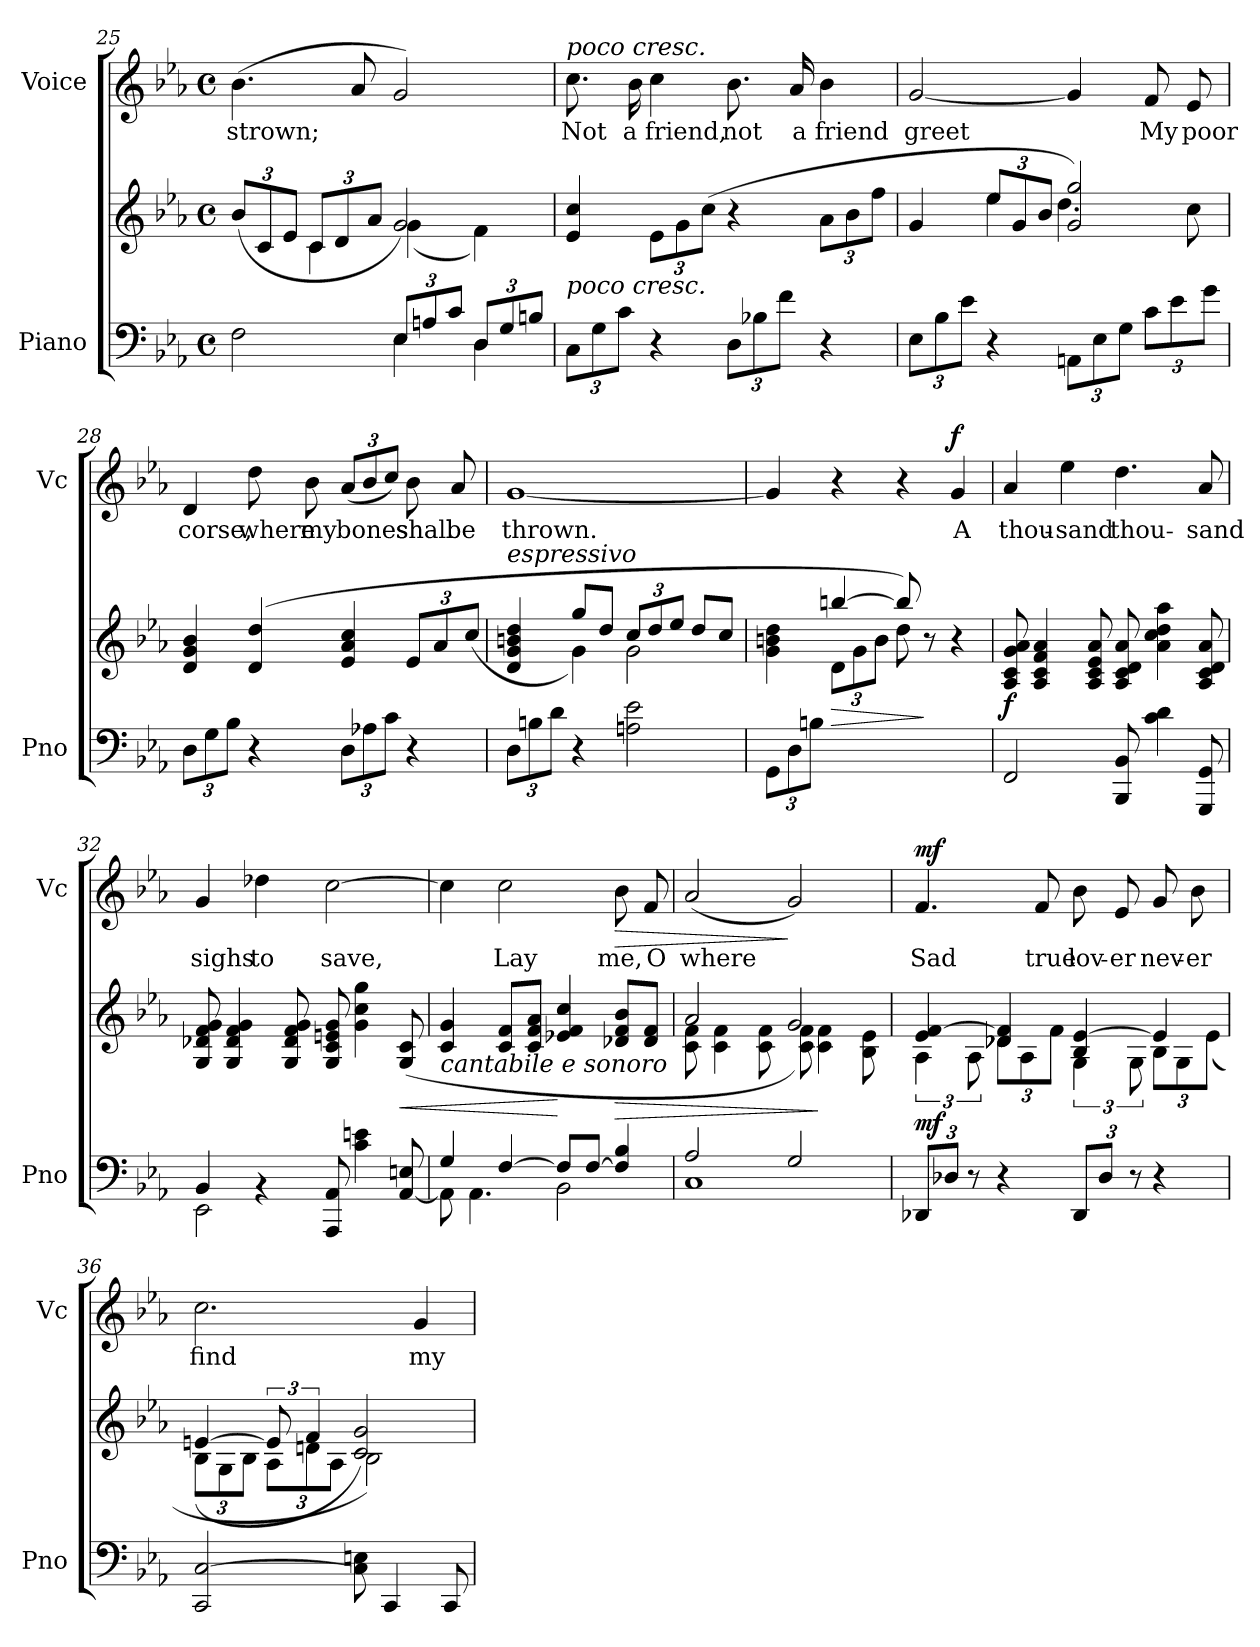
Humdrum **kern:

**kern	**kern	**dynam	**kern	**text	**dynam
*part2	*part2	*part2	*part1	*part1	*part1
*staff3	*staff2	*staff2/3	*staff1	*staff1	*staff1
*I"Piano	*	*	*I"Voice	*	*
*I'Pno	*	*	*I'Vc	*	*
!!LO:LB:g=z
*clefF4	*clefG2	*	*clefG2	*	*
*k[b-e-a-]	*k[b-e-a-]	*	*k[b-e-a-]	*	*
*M4/4	*M4/4	*	*M4/4	*	*
*met(c)	*met(c)	*	*met(c)	*	*
=25	=25	=25	=25	=25	=25
*^	*	*	*	*	*
*	*	*Xbrackettup	*	*	*	*
*	*	*^	*	*	*	*
!	!	!	!	!	!	!LO:LY:b	!
2F\	2ryy	(12b-/L	4ryy	.	(4.b-\	strown;	.
.	.	12c/	.	.	.	.	.
.	.	12e-/J	.	.	.	.	.
.	.	12c/L	4c\	.	.	.	.
.	.	12d/	.	.	.	.	.
.	.	.	.	.	8a-/	.	.
.	.	12a-/J	.	.	.	.	.
*Xbrackettup	*	*	*	*	*	*	*
12E-/L	4E-\	2g/)	(4g\	.	2g/)	.	.
12An/	.	.	.	.	.	.	.
12c/J	.	.	.	.	.	.	.
12D/L	4D\	.	4f\)	.	.	.	.
12G/	.	.	.	.	.	.	.
12Bn/J	.	.	.	.	.	.	.
*v	*v	*	*	*	*	*	*
*	*v	*v	*	*	*	*
=26	=26	=26	=26	=26	=26
!	!	!	!LO:TX:a:i:t=poco cresc.	!	!
!	!LO:TX:b:i:t=poco cresc.	!	!	!	!
!	!	!	!	!LO:LY:b	!
(12C\L	4e-/ 4cc/	.	8.cc\	Not	.
12G\	.	.	.	.	.
12c\J	.	.	.	.	.
!	!	!	!	!LO:LY:b	!
.	.	.	16b-\	a	.
!	!	!	!	!LO:LY:b	!
4r	12e-\L	.	4cc\	friend,	.
.	12g\	.	.	.	.
.	(12cc\J	.	.	.	.
!	!	!	!	!LO:LY:b	!
(12D\L	4r	.	8.b-\	not	.
12B-X\	.	.	.	.	.
12f\J	.	.	.	.	.
!	!	!	!	!LO:LY:b	!
.	.	.	16a-/	a	.
!	!	!	!	!LO:LY:b	!
4r	12a-\L	.	4b-\	friend	.
.	12b-\	.	.	.	.
.	12ff\J	.	.	.	.
!!LO:LB:g=z
=27	=27	=27	=27	=27	=27
*	*^	*	*	*	*
!	!	!	!	!	!LO:LY:b	!
12E-\L	4g/	4ryy	.	[2g/	greet	.
12B-\	.	.	.	.	.	.
12e-\J	.	.	.	.	.	.
4r	12ee-/L	4ee-\	.	.	.	.
.	12g/	.	.	.	.	.
.	12b-/J	.	.	.	.	.
12AAn\L	2g/ 2gg/)	4.dd\	.	4g/]	.	.
12E-\	.	.	.	.	.	.
12G\J	.	.	.	.	.	.
!	!	!	!	!	!LO:LY:b	!
12c\L	.	.	.	8f/	My	.
12e-\	.	.	.	.	.	.
!	!	!	!	!	!LO:LY:b	!
.	.	8cc\)	.	8e-/	poor	.
12g\J	.	.	.	.	.	.
*	*v	*v	*	*	*	*
=28	=28	=28	=28	=28	=28
!	!	!	!	!LO:LY:b	!
(12D\L	4d/ 4g/ 4b-/	.	4d/	corse,	.
12G\	.	.	.	.	.
12B-\J	.	.	.	.	.
!	!	!	!	!LO:LY:b	!
4r	(4d/ 4dd/	.	8dd\	where	.
!	!	!	!	!LO:LY:b	!
.	.	.	8b-\	my	.
*	*	*	*Xbrackettup	*	*
!	!	!	!	!LO:LY:b	!
(12D\L	4e-/ 4a-/ 4cc/	.	(12a-/L	bones	.
12A-X\	.	.	12b-/	.	.
12c\J	.	.	12cc/J)	.	.
!	!	!	!	!LO:LY:b	!
4r	12e-/L	.	8b-\	shall	.
.	12a-/	.	.	.	.
!	!	!	!	!LO:LY:b	!
.	.	.	8a-/	be	.
.	(12cc/J	.	.	.	.
!!LO:LB:g=z
=29	=29	=29	=29	=29	=29
*	*^	*	*	*	*
!	!LO:TX:a:i:t=espressivo	!	!	!	!	!
!	!	!	!	!	!LO:LY:b	!
12D\L	4d/ 4g/ 4bn/ 4dd/	4ryy	.	[1g	thrown.	.
12Bn\	.	.	.	.	.	.
12d\J	.	.	.	.	.	.
4r	8gg/L	4g\)	.	.	.	.
.	8dd/J	.	.	.	.	.
2An\ 2e-\	12cc/L	2g\	.	.	.	.
.	12dd/	.	.	.	.	.
.	12ee-/J	.	.	.	.	.
.	8dd/L	.	.	.	.	.
.	8cc/J	.	.	.	.	.
=30	=30	=30	=30	=30	=30	=30
(<12GG\L	4g\ 4bn\ 4dd\	4ryy	.	4g/]	.	.
12D\	.	.	.	.	.	.
12Bn\J	.	.	.	.	.	.
!	!	!	!LO:HP:b	!	!	!
4.ryy	[>4bbn/	12d\L	>	4r	.	.
.	.	12g\	.	.	.	.
.	.	12b\J	.	.	.	.
.	8bb/])	8dd\)	.	4r	.	.
8ryy	8r	4.ryy	]	.	.	.
!	!	!	!	!	!LO:LY:b	!LO:DY:a
4ryy	4r	.	.	4g/	A	f
*	*v	*v	*	*	*	*
!!LO:PB:g=z
=31	=31	=31	=31	=31	=31
!	!	!LO:DY:b	!	!LO:LY:b	!
2FF/	8A-/ 8c/ 8g/ 8a-/	f	4a-/	thou-	.
.	4A-/ 4c/ 4f/ 4a-/	.	.	.	.
!	!	!	!	!LO:LY:b	!
.	.	.	4ee-\	-sand	.
.	8A-/ 8c/ 8e-/ 8a-/	.	.	.	.
!	!	!	!	!LO:LY:b	!
8BBB-/ 8BB-/	8A-/ 8c/ 8d/ 8a-/	.	4.dd\	thou-	.
4c\ 4d\	4a-\ 4cc\ 4dd\ 4aa-\	.	.	.	.
!	!	!	!	!LO:LY:b	!
8GGG/ 8GG/	8A-/ 8c/ 8d/ 8a-/	.	8a-/	-sand	.
=32	=32	=32	=32	=32	=32
*^	*	*	*	*	*
!	!	!	!	!	!LO:LY:b	!
4BB-/	2EE-\	8G/ 8d-X/ 8f/ 8g/	.	4g/	sighs	.
.	.	4G/ 4d-/ 4f/ 4g/	.	.	.	.
!	!	!	!	!	!LO:LY:b	!
4rBB	.	.	.	4dd-X\	to	.
.	.	8G/ 8d-/ 8f/ 8g/	.	.	.	.
!	!	!	!	!	!LO:LY:b	!
8AAA-/ 8AA-/	2ryy	8G/ 8c/ 8en/ 8g/	.	[2cc\	save,	.
4c\ 4en\	.	4g\ 4cc\ 4gg\	.	.	.	.
!	!	!	!LO:HP:b	!	!	!
[8AA-/ 8En/	.	(8G/ 8c/	<	.	.	.
!!LO:LB:g=z
=33	=33	=33	=33	=33	=33	=33
!	!	!LO:TX:b:i:t=cantabile e sonoro	!	!	!	!
4G/	8AA-\]	4c/ 4g/	.	4cc\]	.	.
.	4.AA-\	.	.	.	.	.
!	!	!	!	!	!LO:LY:b	!
[4F/	.	8c/ 8f/L	.	2cc\	Lay	.
.	.	8c/ 8f/ 8a-/J	.	.	.	.
8F/L]	2BB-\	4e-X/ 4f/ 4cc/	[	.	.	.
[8F/J	.	.	.	.	.	.
!	!	!	!LO:HP:b	!	!LO:LY:b	!LO:HP:b
4F/] 4B-/	.	8d-X/ 8f/ 8b-/L	>	8b-\	me,	>
!	!	!	!	!	!LO:LY:b	!
.	.	8d-/ 8f/J	.	8f/	O	.
=34	=34	=34	=34	=34	=34	=34
*	*	*^	*	*	*	*
!	!	!	!	!	!	!LO:LY:b	!
2A-/	1C	2a-/	8c\ 8f\	.	(2a-/	where	.
.	.	.	4c\ 4f\	.	.	.	.
.	.	.	8c\ 8f\	.	.	.	.
2G/	.	2g/)	8c\ 8f\	.	2g/)	.	]
.	.	.	4c\ 4f\	]	.	.	.
.	.	.	8B-\ 8e-\	.	.	.	.
*v	*v	*	*	*	*	*	*
!!LO:LB:g=z
=35	=35	=35	=35	=35	=35	=35
*	*	*brackettup	*	*	*	*
!	!	!	!LO:DY:b	!	!LO:LY:b	!LO:DY:a
(12DD-X/L	4e-/ [4f/	6A-\	mf	4.f/	Sad	mf
12D-X/J	.	.	.	.	.	.
12r	.	12A-\	.	.	.	.
*	*	*Xbrackettup	*	*	*	*
4r	4d-X/ 4f/]	12d-\L	.	.	.	.
.	.	12A-\	.	.	.	.
!	!	!	!	!	!LO:LY:b	!
.	.	.	.	8f/	true	.
.	.	(12f\J	.	.	.	.
*	*	*brackettup	*	*	*	*
!	!	!	!	!	!LO:LY:b	!
12DD-/L	4B-/ [4e-/	6G\	.	8b-\	lov-	.
12D-/J	.	.	.	.	.	.
!	!	!	!	!	!LO:LY:b	!
.	.	.	.	8e-/	-er	.
12r	.	12G\	.	.	.	.
*	*	*Xbrackettup	*	*	*	*
!	!	!	!	!	!LO:LY:b	!
4r	4e-/]	12B-\L	.	8g/	nev-	.
.	.	12G\	.	.	.	.
!	!	!	!	!	!LO:LY:b	!
.	.	.	.	8b-\	-er	.
.	.	(12e-\J	.	.	.	.
=36	=36	=36	=36	=36	=36	=36
!	!	!	!	!	!LO:LY:b	!
2CC/ [<2C/	[4en/	(12B-\L	.	2.cc\	find	.
.	.	12G\	.	.	.	.
.	.	12B-\J	.	.	.	.
*	*brackettup	*Xbrackettup	*	*	*	*
.	12e/]	12A-\L	.	.	.	.
.	6f/	12dn\	.	.	.	.
.	.	12A-\J	.	.	.	.
8C\] 8En\	2c/ 2g/)	2B-\)	.	.	.	.
4CC/	.	.	.	.	.	.
!	!	!	!	!	!LO:LY:b	!
.	.	.	.	4g/	my	.
8CC/	.	.	.	.	.	.
*	*v	*v	*	*	*	*
=	=	=	=	=	=
*-	*-	*-	*-	*-	*-
